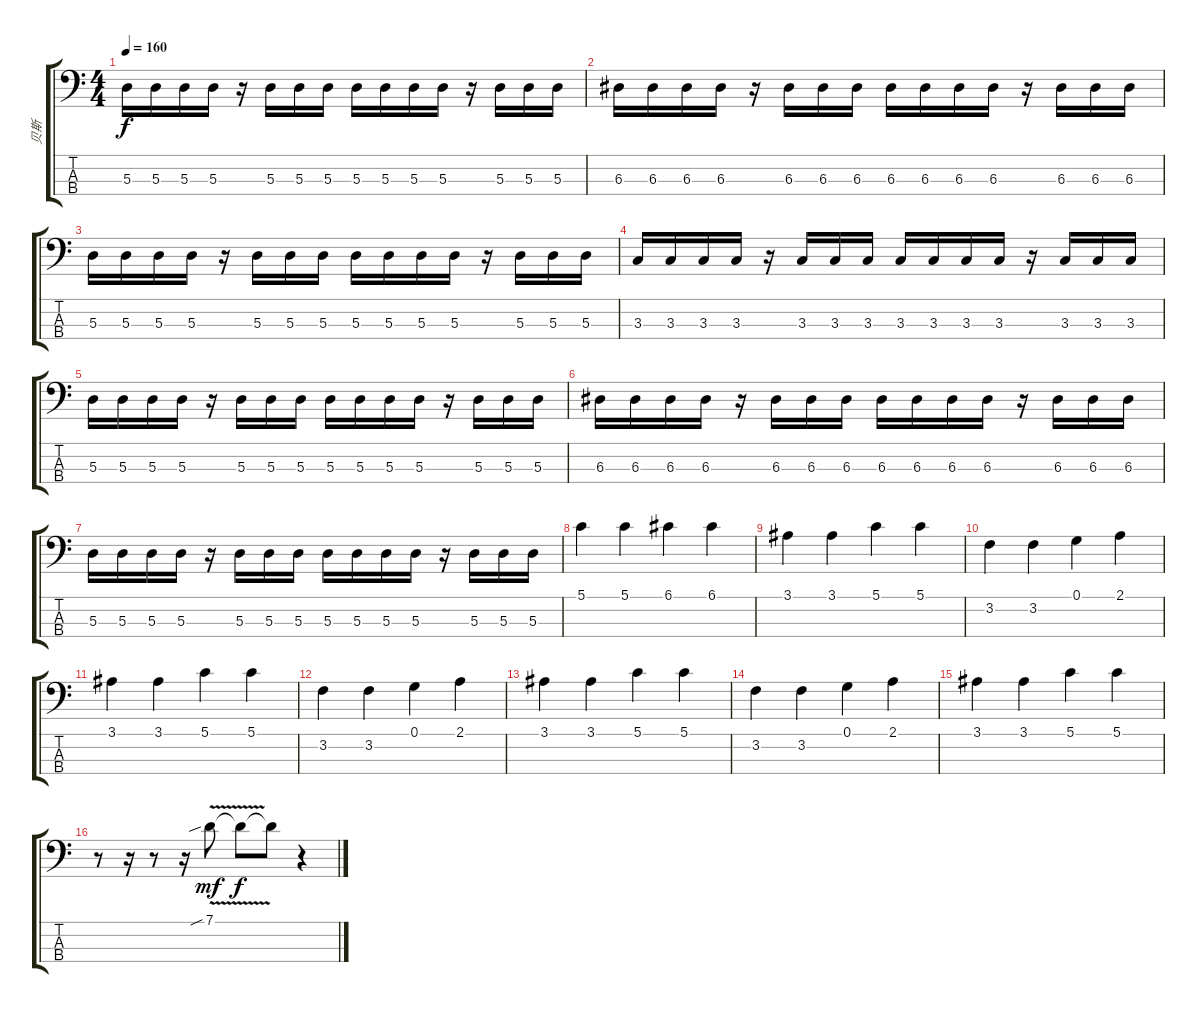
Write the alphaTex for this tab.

\track ("贝斯" "贝斯") {instrument electricbassfinger}
\staff {score tabs}
\tuning (G2 D2 A1 E1) {hide}
\ts (4 4)
\tempo 160
\clef f4
\ks c
5.3.16{dy f} 5.3.16 5.3.16 5.3.16 r.16 5.3.16 5.3.16 5.3.16 5.3.16 5.3.16 5.3.16 5.3.16 r.16 5.3.16 5.3.16 5.3.16 |
6.3.16 6.3.16 6.3.16 6.3.16 r.16 6.3.16 6.3.16 6.3.16 6.3.16 6.3.16 6.3.16 6.3.16 r.16 6.3.16 6.3.16 6.3.16 |
5.3.16 5.3.16 5.3.16 5.3.16 r.16 5.3.16 5.3.16 5.3.16 5.3.16 5.3.16 5.3.16 5.3.16 r.16 5.3.16 5.3.16 5.3.16 |
3.3.16 3.3.16 3.3.16 3.3.16 r.16 3.3.16 3.3.16 3.3.16 3.3.16 3.3.16 3.3.16 3.3.16 r.16 3.3.16 3.3.16 3.3.16 |
5.3.16 5.3.16 5.3.16 5.3.16 r.16 5.3.16 5.3.16 5.3.16 5.3.16 5.3.16 5.3.16 5.3.16 r.16 5.3.16 5.3.16 5.3.16 |
6.3.16 6.3.16 6.3.16 6.3.16 r.16 6.3.16 6.3.16 6.3.16 6.3.16 6.3.16 6.3.16 6.3.16 r.16 6.3.16 6.3.16 6.3.16 |
5.3.16 5.3.16 5.3.16 5.3.16 r.16 5.3.16 5.3.16 5.3.16 5.3.16 5.3.16 5.3.16 5.3.16 r.16 5.3.16 5.3.16 5.3.16 |
5.1.4 5.1.4 6.1.4 6.1.4 |
3.1.4 3.1.4 5.1.4 5.1.4 |
3.2.4 3.2.4 0.1.4 2.1.4 |
3.1.4 3.1.4 5.1.4 5.1.4 |
3.2.4 3.2.4 0.1.4 2.1.4 |
3.1.4 3.1.4 5.1.4 5.1.4 |
3.2.4 3.2.4 0.1.4 2.1.4 |
3.1.4 3.1.4 5.1.4 5.1.4 |
r.8 r.16 r.8 r.16 7.1{v sib}.8{dy mf} 7.1{t}.8{dy f} 7.1{t}.8 r.4
